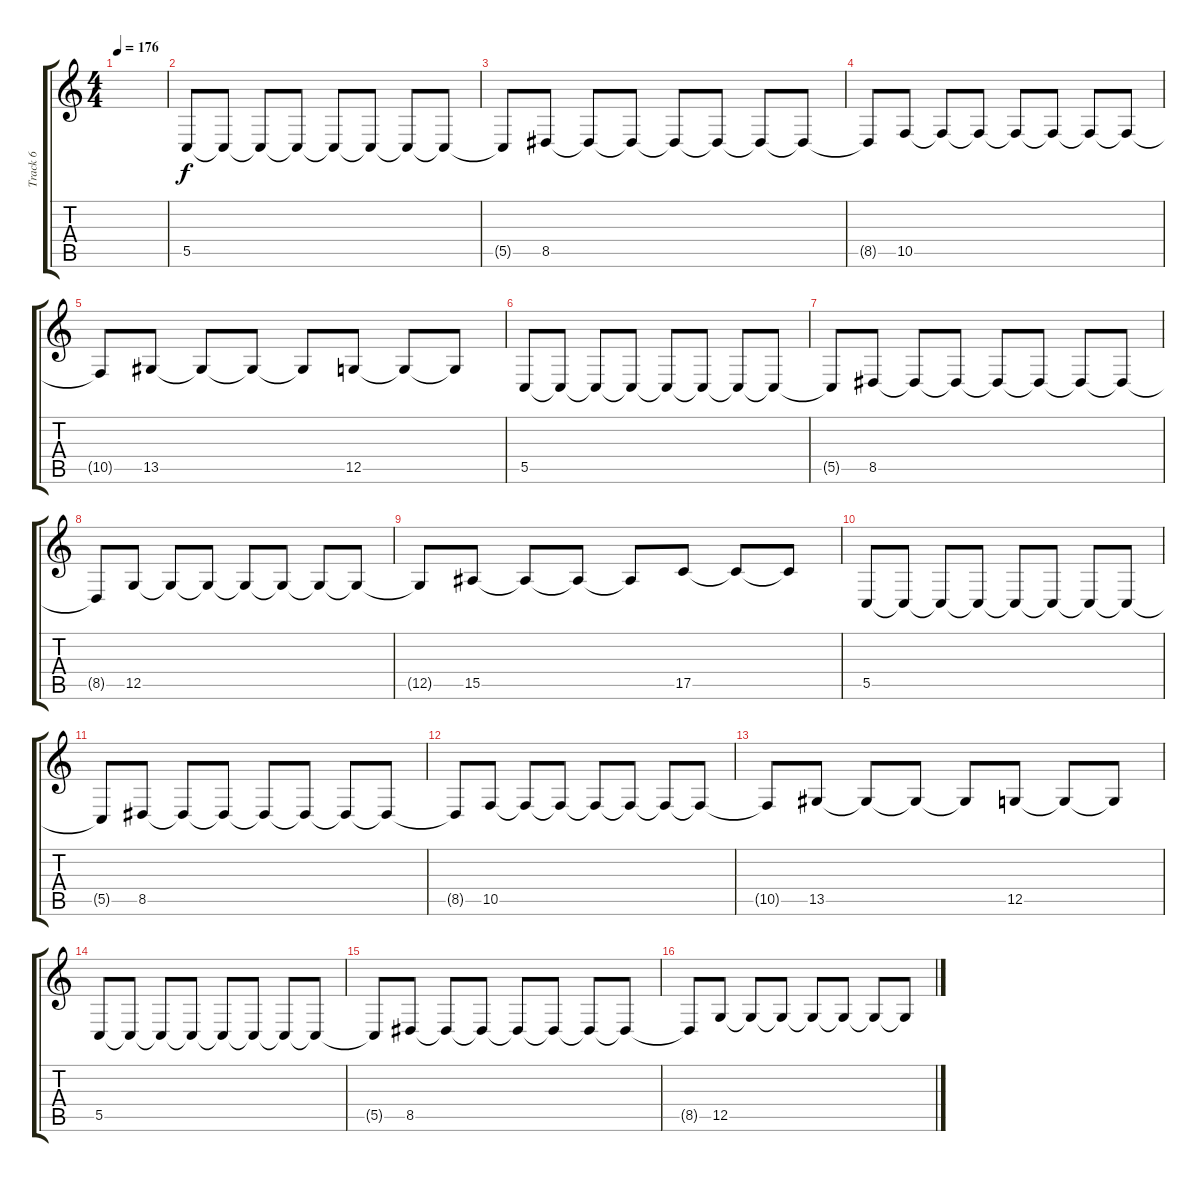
\track ("Track 6" "Track 6") {instrument pad6metallic}
\staff {score tabs}
\tuning (D4 A3 F3 C3 G2 C2) {hide}
\ts (4 4)
\tempo 176
\clef g2
\ks c
|
5.5.8 5.5{t}.8 5.5{t}.8 5.5{t}.8 5.5{t}.8 5.5{t}.8 5.5{t}.8 5.5{t}.8 |
5.5{t}.8 8.5.8 8.5{t}.8 8.5{t}.8 8.5{t}.8 8.5{t}.8 8.5{t}.8 8.5{t}.8 |
8.5{t}.8 10.5.8 10.5{t}.8 10.5{t}.8 10.5{t}.8 10.5{t}.8 10.5{t}.8 10.5{t}.8 |
10.5{t}.8 13.5.8 13.5{t}.8 13.5{t}.8 13.5{t}.8 12.5.8 12.5{t}.8 12.5{t}.8 |
5.5.8 5.5{t}.8 5.5{t}.8 5.5{t}.8 5.5{t}.8 5.5{t}.8 5.5{t}.8 5.5{t}.8 |
5.5{t}.8 8.5.8 8.5{t}.8 8.5{t}.8 8.5{t}.8 8.5{t}.8 8.5{t}.8 8.5{t}.8 |
8.5{t}.8 12.5.8 12.5{t}.8 12.5{t}.8 12.5{t}.8 12.5{t}.8 12.5{t}.8 12.5{t}.8 |
12.5{t}.8 15.5.8 15.5{t}.8 15.5{t}.8 15.5{t}.8 17.5.8 17.5{t}.8 17.5{t}.8 |
5.5.8 5.5{t}.8 5.5{t}.8 5.5{t}.8 5.5{t}.8 5.5{t}.8 5.5{t}.8 5.5{t}.8 |
5.5{t}.8 8.5.8 8.5{t}.8 8.5{t}.8 8.5{t}.8 8.5{t}.8 8.5{t}.8 8.5{t}.8 |
8.5{t}.8 10.5.8 10.5{t}.8 10.5{t}.8 10.5{t}.8 10.5{t}.8 10.5{t}.8 10.5{t}.8 |
10.5{t}.8 13.5.8 13.5{t}.8 13.5{t}.8 13.5{t}.8 12.5.8 12.5{t}.8 12.5{t}.8 |
5.5.8 5.5{t}.8 5.5{t}.8 5.5{t}.8 5.5{t}.8 5.5{t}.8 5.5{t}.8 5.5{t}.8 |
5.5{t}.8 8.5.8 8.5{t}.8 8.5{t}.8 8.5{t}.8 8.5{t}.8 8.5{t}.8 8.5{t}.8 |
8.5{t}.8 12.5.8 12.5{t}.8 12.5{t}.8 12.5{t}.8 12.5{t}.8 12.5{t}.8 12.5{t}.8
